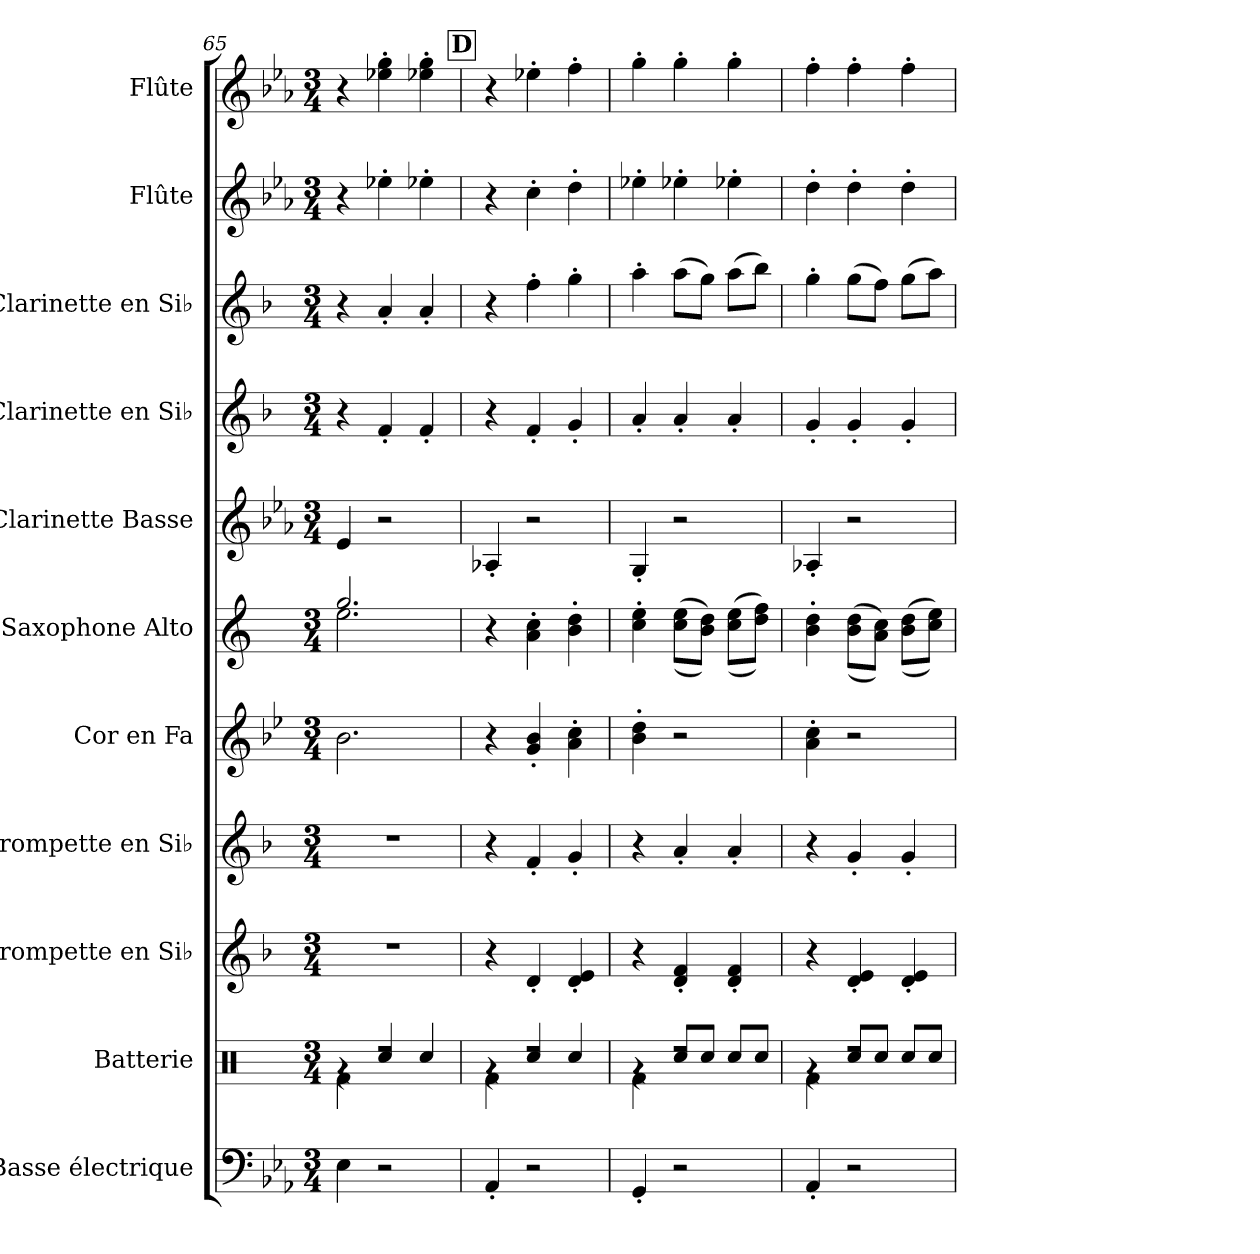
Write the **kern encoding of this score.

**kern	**kern	**kern	**kern	**kern	**kern	**kern	**kern	**kern	**kern	**kern
*part11	*part10	*part9	*part8	*part7	*part6	*part5	*part4	*part3	*part2	*part1
*staff11	*staff10	*staff9	*staff8	*staff7	*staff6	*staff5	*staff4	*staff3	*staff2	*staff1
*I"Basse électrique	*I"Batterie	*I"Trompette en Si♭	*I"Trompette en Si♭	*I"Cor en Fa	*I"Saxophone Alto	*I"Clarinette Basse	*I"Clarinette en Si♭	*I"Clarinette en Si♭	*I"Flûte	*I"Flûte
*I'B. él.	*I'Batt.	*I'Tromp. Si♭	*I'Tromp. Si♭	*I'Cor Fa	*I'Sax. A.	*I'Cl. basse	*I'Clar. Si♭	*I'Clar. Si♭	*I'Fl.	*I'Fl.
*clefF4	*clefX	*clefG2	*clefG2	*clefG2	*clefG2	*clefG2	*clefG2	*clefG2	*clefG2	*clefG2
*ITrd7c12	*	*ITrd1c2	*ITrd1c2	*ITrd4c7	*ITrd5c9	*ITrd8c14	*ITrd1c2	*ITrd1c2	*	*
*k[b-e-a-]	*k[]	*k[b-e-a-]	*k[b-e-a-]	*k[b-e-a-]	*k[b-e-a-]	*k[b-e-a-]	*k[b-e-a-]	*k[b-e-a-]	*k[b-e-a-]	*k[b-e-a-]
*M3/4	*M3/4	*M3/4	*M3/4	*M3/4	*M3/4	*M3/4	*M3/4	*M3/4	*M3/4	*M3/4
=65	=65	=65	=65	=65	=65	=65	=65	=65	=65	=65
*	*^	*	*	*	*^	*	*	*	*	*
4EE-\	4rg	4Rf\	2.r	2.r	2.e-\	2.b-/	2.g\	4E-/	4r	4r	4r	4r
2r	4Rcc/	2rdd	.	.	.	.	.	2r	4e-'/	4g'/	4ee-X'\	4ee-X\' 4gg\'
.	4Rcc/	.	.	.	.	.	.	.	4e-'/	4g'/	4ee-X'\	4ee-X\' 4gg\'
*	*	*	*	*	*	*v	*v	*	*	*	*	*
!!LO:PB:g=z
!!LO:REH:place=s1:a:B:fs=14:t=D
=66	=66	=66	=66	=66	=66	=66	=66	=66	=66	=66	=66
4AAA-'/	4rg	4Rf\	4r	4r	4r	4r	4AA-X'/	4r	4r	4r	4r
2r	4Rcc/	2rdd	4c'/	4e-'/	4c/' 4e-/'	4c\' 4e-\'	2r	4e-'/	4ee-'\	4cc'\	4ee-X'\
.	4Rcc/	.	4c/' 4d/'	4f'/	4d\' 4f\'	4d\' 4f\'	.	4f'/	4ff'\	4dd'\	4ff'\
=67	=67	=67	=67	=67	=67	=67	=67	=67	=67	=67	=67
4GGG'/	4rg	4Rf\	4r	4r	4e-\' 4g\'	4e-\' 4g\'	4GG'/	4g'/	4gg'\	4ee-X'\	4gg'\
2r	8Rcc/L	2rdd	4c/' 4e-/'	4g'/	2r	((8e-\ 8g\L	2r	4g'/	(8gg\L	4ee-X'\	4gg'\
.	8Rcc/J	.	.	.	.	8d\ 8f\J))	.	.	8ff\J)	.	.
.	8Rcc/L	.	4c/' 4e-/'	4g'/	.	((8e-\ 8g\L	.	4g'/	(8gg\L	4ee-X'\	4gg'\
.	8Rcc/J	.	.	.	.	8f\ 8a-\J))	.	.	8aa-\J)	.	.
=68	=68	=68	=68	=68	=68	=68	=68	=68	=68	=68	=68
4AAA-'/	4rg	4Rf\	4r	4r	4d\' 4f\'	4d\' 4f\'	4AA-X'/	4f'/	4ff'\	4dd'\	4ff'\
2r	8Rcc/L	2rdd	4c/' 4d/'	4f'/	2r	((8d\ 8f\L	2r	4f'/	(8ff\L	4dd'\	4ff'\
.	8Rcc/J	.	.	.	.	8c\ 8e-\J))	.	.	8ee-\J)	.	.
.	8Rcc/L	.	4c/' 4d/'	4f'/	.	((8d\ 8f\L	.	4f'/	(8ff\L	4dd'\	4ff'\
.	8Rcc/J	.	.	.	.	8e-\ 8g\J))	.	.	8gg\J)	.	.
*	*v	*v	*	*	*	*	*	*	*	*	*
=	=	=	=	=	=	=	=	=	=	=
*-	*-	*-	*-	*-	*-	*-	*-	*-	*-	*-
